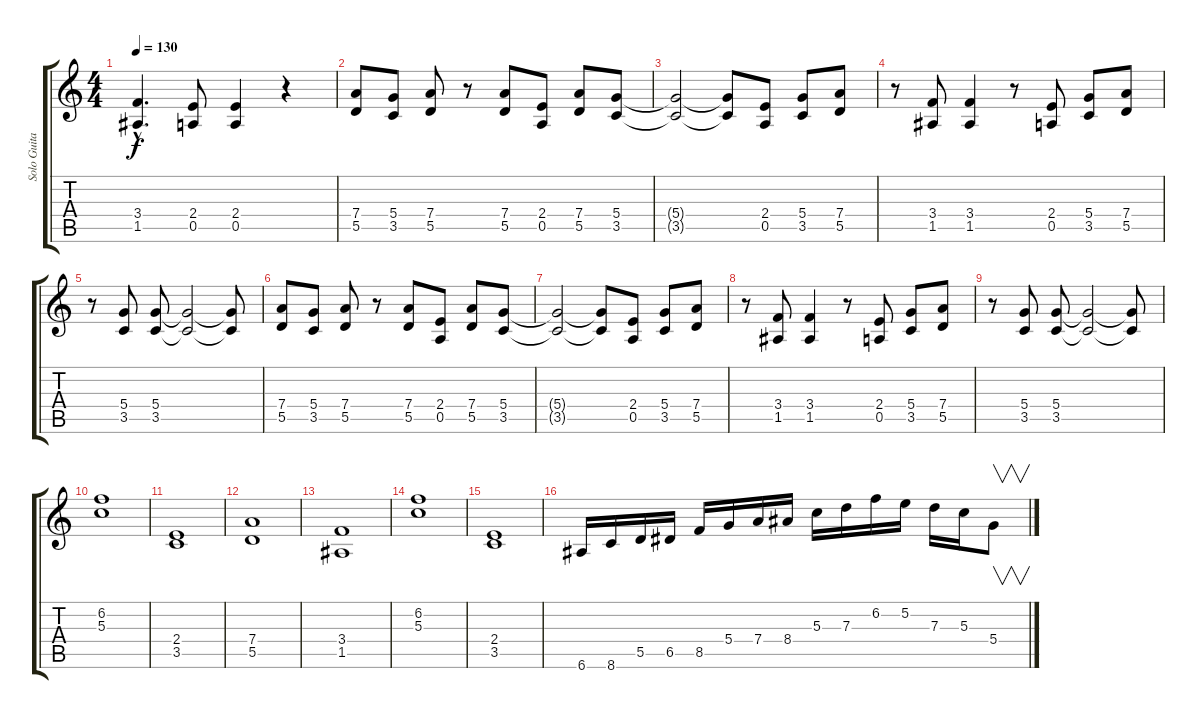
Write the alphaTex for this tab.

\track ("Solo Guitar" "Solo Guita") {instrument overdrivenguitar}
\staff {score tabs}
\tuning (E4 B3 G3 D3 A2 E2) {hide}
\ts (4 4)
\tempo 130
\clef g2
\ks c
(3.4{hac} 1.5{hac}).4{d dy f} (2.4 0.5).8 (2.4 0.5).4 r.4 |
(7.4 5.5).8 (5.4 3.5).8 (7.4 5.5).8 r.8 (7.4 5.5).8 (2.4 0.5).8 (7.4 5.5).8 (5.4 3.5).8 |
(5.4{t} 3.5{t}).2 (5.4{t} 3.5{t}).8 (2.4 0.5).8 (5.4 3.5).8 (7.4 5.5).8 |
r.8 (3.4 1.5).8 (3.4 1.5).4 r.8 (2.4 0.5).8 (5.4 3.5).8 (7.4 5.5).8 |
r.8 (5.4 3.5).8 (5.4 3.5).8 (5.4{t} 3.5{t}).2 (5.4{t} 3.5{t}).8 |
(7.4 5.5).8 (5.4 3.5).8 (7.4 5.5).8 r.8 (7.4 5.5).8 (2.4 0.5).8 (7.4 5.5).8 (5.4 3.5).8 |
(5.4{t} 3.5{t}).2 (5.4{t} 3.5{t}).8 (2.4 0.5).8 (5.4 3.5).8 (7.4 5.5).8 |
r.8 (3.4 1.5).8 (3.4 1.5).4 r.8 (2.4 0.5).8 (5.4 3.5).8 (7.4 5.5).8 |
r.8 (5.4 3.5).8 (5.4 3.5).8 (5.4{t} 3.5{t}).2 (5.4{t} 3.5{t}).8 |
(6.2 5.3).1 |
(2.4 3.5).1 |
(7.4 5.5).1 |
(3.4 1.5).1 |
(6.2 5.3).1 |
(2.4 3.5).1 |
6.6.16 8.6.16 5.5.16 6.5.16 8.5.16 5.4.16 7.4.16 8.4.16 5.3.16 7.3.16 6.2.16 5.2.16 7.3.16 5.3.16 5.4.8{v}
